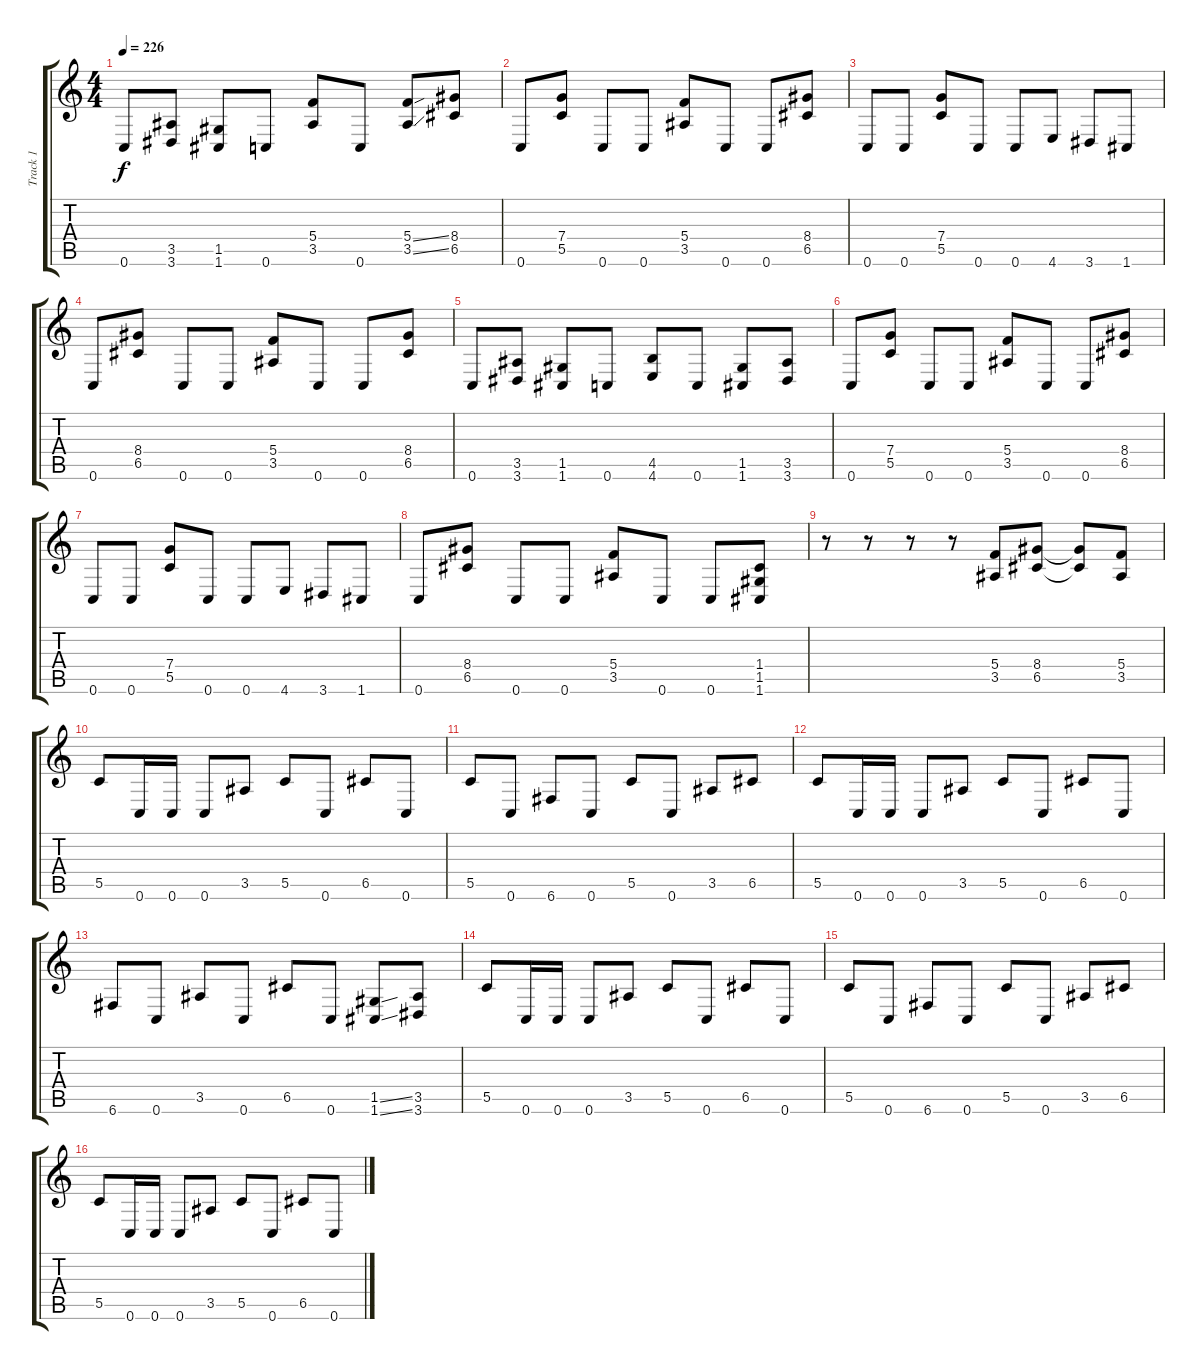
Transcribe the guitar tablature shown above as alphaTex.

\track ("Track 1" "Track 1") {instrument overdrivenguitar}
\staff {score tabs}
\tuning (D4 A3 F3 C3 G2 C2) {hide}
\ts (4 4)
\tempo 226
\clef g2
\ks c
0.6.8{dy f} (3.5 3.6).8 (1.5 1.6).8 0.6.8 (5.4 3.5).8 0.6.8 (5.4{ss} 3.5{ss}).8 (8.4 6.5).8 |
0.6.8 (7.4 5.5).8 0.6.8 0.6.8 (5.4 3.5).8 0.6.8 0.6.8 (8.4 6.5).8 |
0.6.8 0.6.8 (7.4 5.5).8 0.6.8 0.6.8 4.6.8 3.6.8 1.6.8 |
0.6.8 (8.4 6.5).8 0.6.8 0.6.8 (5.4 3.5).8 0.6.8 0.6.8 (8.4 6.5).8 |
0.6.8 (3.5 3.6).8 (1.5 1.6).8 0.6.8 (4.5 4.6).8 0.6.8 (1.5 1.6).8 (3.5 3.6).8 |
0.6.8 (7.4 5.5).8 0.6.8 0.6.8 (5.4 3.5).8 0.6.8 0.6.8 (8.4 6.5).8 |
0.6.8 0.6.8 (7.4 5.5).8 0.6.8 0.6.8 4.6.8 3.6.8 1.6.8 |
0.6.8 (8.4 6.5).8 0.6.8 0.6.8 (5.4 3.5).8 0.6.8 0.6.8 (1.4 1.5 1.6).8 |
r.8 r.8 r.8 r.8 (5.4 3.5).8 (8.4 6.5).8 (8.4{t} 6.5{t}).8 (5.4 3.5).8 |
5.5.8 0.6.16 0.6.16 0.6.8 3.5.8 5.5.8 0.6.8 6.5.8 0.6.8 |
5.5.8 0.6.8 6.6.8 0.6.8 5.5.8 0.6.8 3.5.8 6.5.8 |
5.5.8 0.6.16 0.6.16 0.6.8 3.5.8 5.5.8 0.6.8 6.5.8 0.6.8 |
6.6.8 0.6.8 3.5.8 0.6.8 6.5.8 0.6.8 (1.5{ss} 1.6{ss}).8 (3.5 3.6).8 |
5.5.8 0.6.16 0.6.16 0.6.8 3.5.8 5.5.8 0.6.8 6.5.8 0.6.8 |
5.5.8 0.6.8 6.6.8 0.6.8 5.5.8 0.6.8 3.5.8 6.5.8 |
5.5.8 0.6.16 0.6.16 0.6.8 3.5.8 5.5.8 0.6.8 6.5.8 0.6.8
